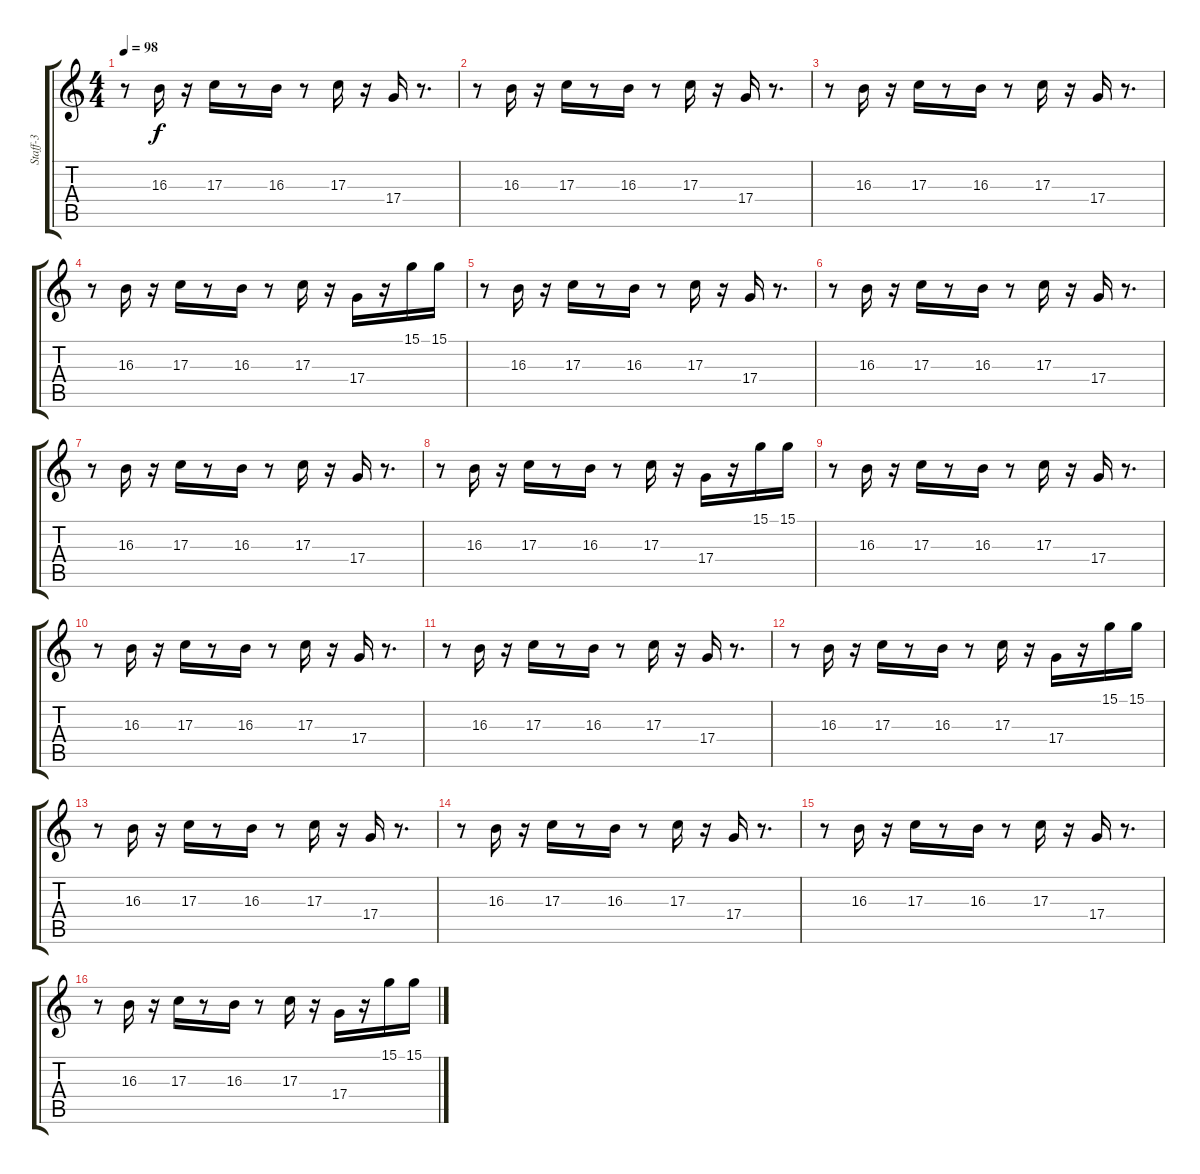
\track ("Staff-3" "Staff-3") {instrument electricpiano1}
\staff {score tabs}
\tuning (E4 B3 G3 D3 A2 E2) {hide}
\ts (4 4)
\tempo 98
\clef g2
\ks c
r.8{dy f} 16.3.16 r.16 17.3.16 r.8 16.3.16 r.8 17.3.16 r.16 17.4.16 r.8{d} |
r.8 16.3.16 r.16 17.3.16 r.8 16.3.16 r.8 17.3.16 r.16 17.4.16 r.8{d} |
r.8 16.3.16 r.16 17.3.16 r.8 16.3.16 r.8 17.3.16 r.16 17.4.16 r.8{d} |
r.8 16.3.16 r.16 17.3.16 r.8 16.3.16 r.8 17.3.16 r.16 17.4.16 r.16 15.1.16 15.1.16 |
r.8 16.3.16 r.16 17.3.16 r.8 16.3.16 r.8 17.3.16 r.16 17.4.16 r.8{d} |
r.8 16.3.16 r.16 17.3.16 r.8 16.3.16 r.8 17.3.16 r.16 17.4.16 r.8{d} |
r.8 16.3.16 r.16 17.3.16 r.8 16.3.16 r.8 17.3.16 r.16 17.4.16 r.8{d} |
r.8 16.3.16 r.16 17.3.16 r.8 16.3.16 r.8 17.3.16 r.16 17.4.16 r.16 15.1.16 15.1.16 |
r.8 16.3.16 r.16 17.3.16 r.8 16.3.16 r.8 17.3.16 r.16 17.4.16 r.8{d} |
r.8 16.3.16 r.16 17.3.16 r.8 16.3.16 r.8 17.3.16 r.16 17.4.16 r.8{d} |
r.8 16.3.16 r.16 17.3.16 r.8 16.3.16 r.8 17.3.16 r.16 17.4.16 r.8{d} |
r.8 16.3.16 r.16 17.3.16 r.8 16.3.16 r.8 17.3.16 r.16 17.4.16 r.16 15.1.16 15.1.16 |
r.8 16.3.16 r.16 17.3.16 r.8 16.3.16 r.8 17.3.16 r.16 17.4.16 r.8{d} |
r.8 16.3.16 r.16 17.3.16 r.8 16.3.16 r.8 17.3.16 r.16 17.4.16 r.8{d} |
r.8 16.3.16 r.16 17.3.16 r.8 16.3.16 r.8 17.3.16 r.16 17.4.16 r.8{d} |
r.8 16.3.16 r.16 17.3.16 r.8 16.3.16 r.8 17.3.16 r.16 17.4.16 r.16 15.1.16 15.1.16
